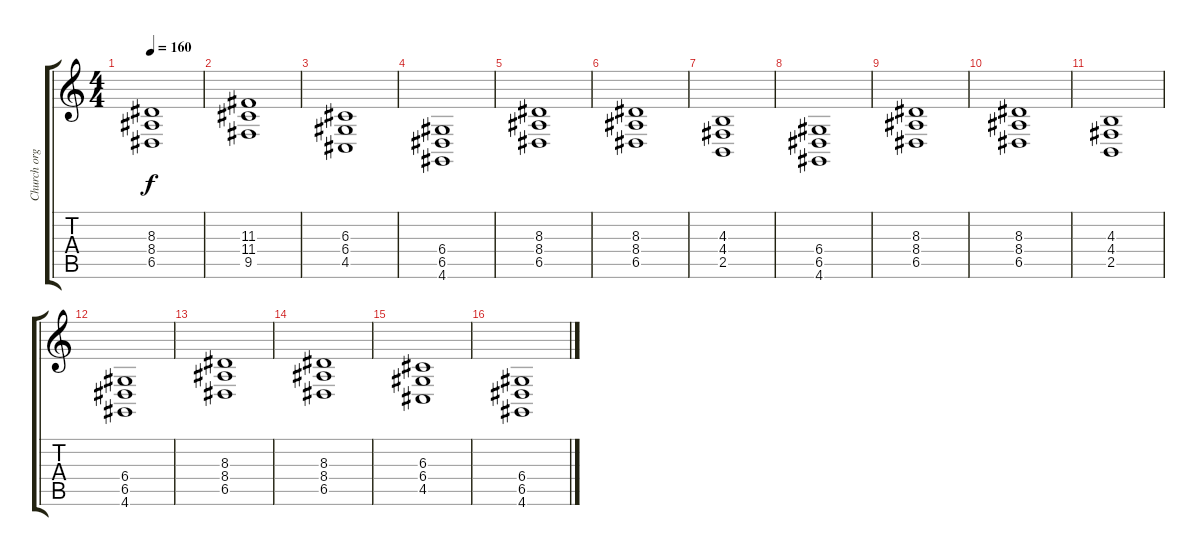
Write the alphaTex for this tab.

\track ("Church organ" "Church org") {instrument churchorgan}
\staff {score tabs}
\tuning (E4 B3 G3 D3 A2 E2) {hide}
\ts (4 4)
\tempo 160
\clef g2
\ks c
(8.3 8.4 6.5).1{dy f} |
(11.3 11.4 9.5).1 |
(6.3 6.4 4.5).1 |
(6.4 6.5 4.6).1 |
(8.3 8.4 6.5).1 |
(8.3 8.4 6.5).1 |
(4.3 4.4 2.5).1 |
(6.4 6.5 4.6).1 |
(8.3 8.4 6.5).1 |
(8.3 8.4 6.5).1 |
(4.3 4.4 2.5).1 |
(6.4 6.5 4.6).1 |
(8.3 8.4 6.5).1 |
(8.3 8.4 6.5).1 |
(6.3 6.4 4.5).1 |
(6.4 6.5 4.6).1
